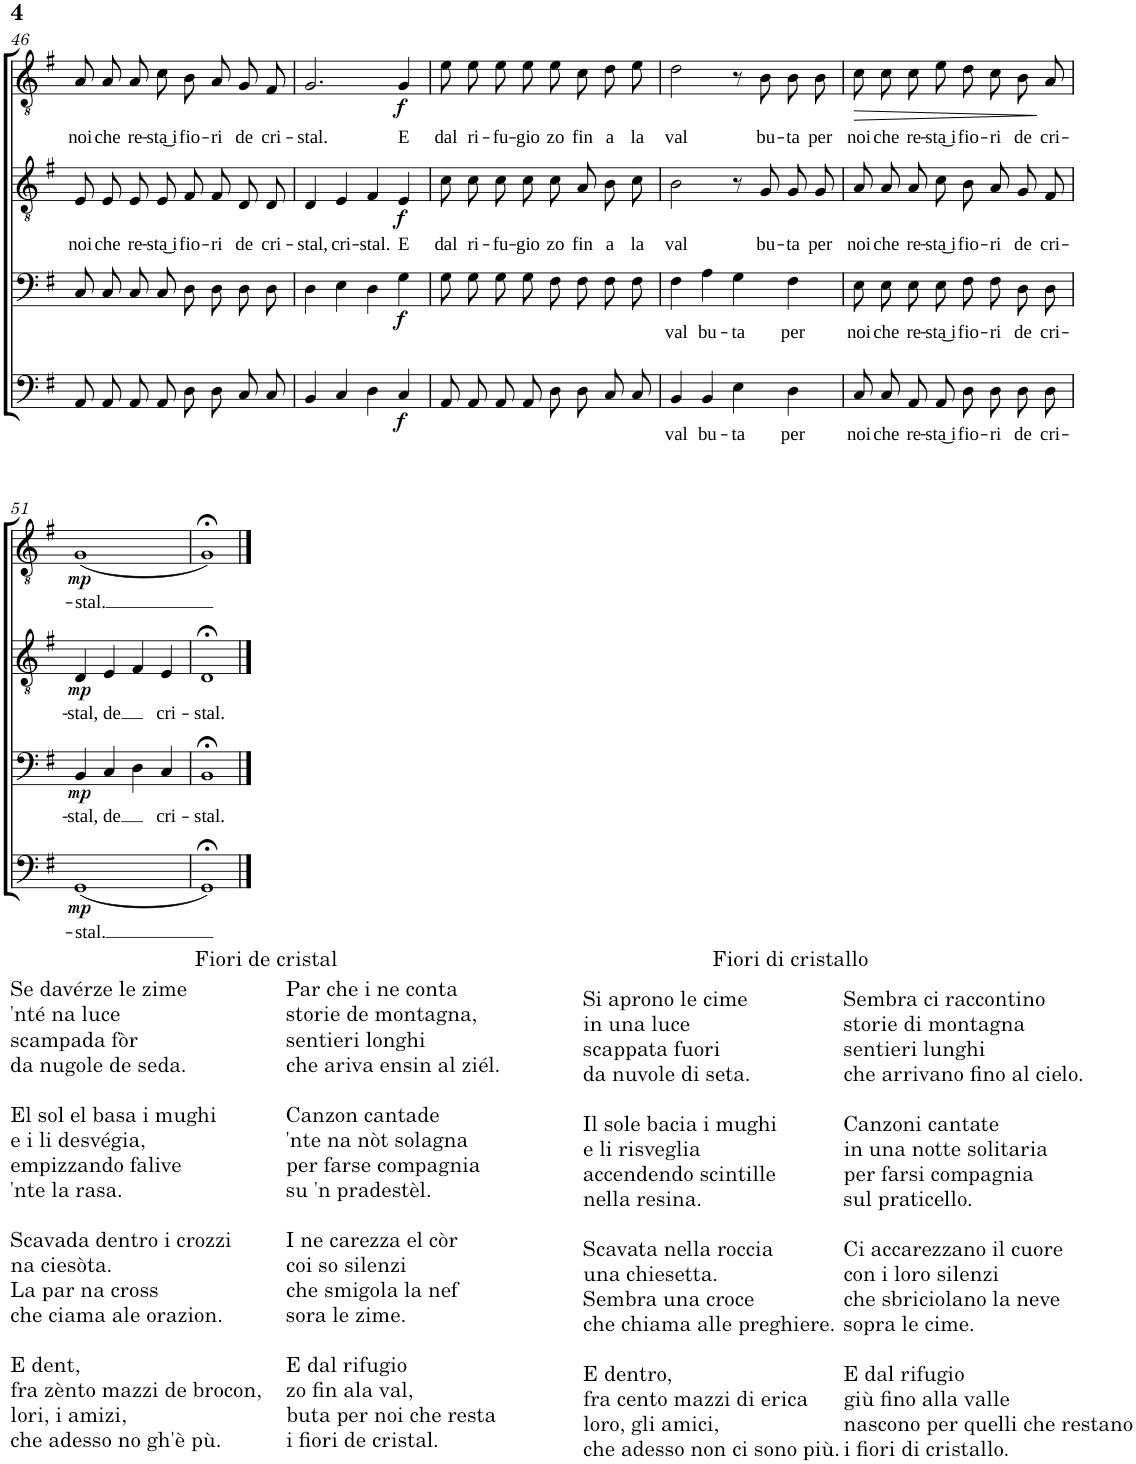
**kern	**text	**dynam	**kern	**text	**dynam	**kern	**text	**dynam	**kern	**text	**dynam
*part4	*part4	*part4	*part3	*part3	*part3	*part2	*part2	*part2	*part1	*part1	*part1
*staff4	*staff4	*staff4	*staff3	*staff3	*staff3	*staff2	*staff2	*staff2	*staff1	*staff1	*staff1
*I"Bass	*	*	*I"Baritone	*	*	*I"Tenor	*	*	*I"Tenor	*	*
!!LO:PB:g=z
*clefF4	*	*	*clefF4	*	*	*clefGv2	*	*	*clefGv2	*	*
*k[f#]	*	*	*k[f#]	*	*	*k[f#]	*	*	*k[f#]	*	*
*M4/4	*	*	*M4/4	*	*	*M4/4	*	*	*M4/4	*	*
*met(c)	*	*	*met(c)	*	*	*met(c)	*	*	*met(c)	*	*
=46	=46	=46	=46	=46	=46	=46	=46	=46	=46	=46	=46
!	!	!	!	!	!	!	!LO:LY:b	!	!	!LO:LY:b	!
8AA/L	.	.	8C/L	.	.	8E/L	noi	.	8A/L	noi	.
!	!	!	!	!	!	!	!LO:LY:b	!	!	!LO:LY:b	!
8AA/J	.	.	8C/J	.	.	8E/J	che	.	8A/J	che	.
!	!	!	!	!	!	!	!LO:LY:b	!	!	!LO:LY:b	!
8AA/L	.	.	8C/L	.	.	8E/L	re-	.	8A\L	re-	.
!	!	!	!	!	!	!	!LO:LY:b	!	!	!LO:LY:b	!
8AA/J	.	.	8C/J	.	.	8E/J	-sta͜ i	.	8c\J	-sta͜ i	.
!	!	!	!	!	!	!	!LO:LY:b	!	!	!LO:LY:b	!
8D\L	.	.	8D\L	.	.	8F#/L	fio-	.	8B/L	fio-	.
!	!	!	!	!	!	!	!LO:LY:b	!	!	!LO:LY:b	!
8D\J	.	.	8D\J	.	.	8F#/J	-ri	.	8A/J	-ri	.
!	!	!	!	!	!	!	!LO:LY:b	!	!	!LO:LY:b	!
8C/L	.	.	8D\L	.	.	8D/L	de	.	8G/L	de	.
!	!	!	!	!	!	!	!LO:LY:b	!	!	!LO:LY:b	!
8C/J	.	.	8D\J	.	.	8D/J	cri-	.	8F#/J	cri-	.
=47	=47	=47	=47	=47	=47	=47	=47	=47	=47	=47	=47
!	!	!	!	!	!	!	!LO:LY:b	!	!	!LO:LY:b	!
4BB/	.	.	4D\	.	.	4D/	-stal,	.	2.G/	-stal.	.
!	!	!	!	!	!	!	!LO:LY:b	!	!	!	!
4C/	.	.	4E\	.	.	4E/	cri-	.	.	.	.
!	!	!	!	!	!	!	!LO:LY:b	!	!	!	!
4D\	.	.	4D\	.	.	4F#/	-stal.	.	.	.	.
!	!	!LO:DY:b	!	!	!LO:DY:b	!	!LO:LY:b	!LO:DY:b	!	!LO:LY:b	!LO:DY:b
4C/	.	f	4G\	.	f	4E/	E	f	4G/	E	f
=48	=48	=48	=48	=48	=48	=48	=48	=48	=48	=48	=48
!	!	!	!	!	!	!	!LO:LY:b	!	!	!LO:LY:b	!
8AA/L	.	.	8G\L	.	.	8c\L	dal	.	8e\L	dal	.
!	!	!	!	!	!	!	!LO:LY:b	!	!	!LO:LY:b	!
8AA/J	.	.	8G\J	.	.	8c\J	ri-	.	8e\J	ri-	.
!	!	!	!	!	!	!	!LO:LY:b	!	!	!LO:LY:b	!
8AA/L	.	.	8G\L	.	.	8c\L	-fu-	.	8e\L	-fu-	.
!	!	!	!	!	!	!	!LO:LY:b	!	!	!LO:LY:b	!
8AA/J	.	.	8G\J	.	.	8c\J	-gio	.	8e\J	-gio	.
!	!	!	!	!	!	!	!LO:LY:b	!	!	!LO:LY:b	!
8D\L	.	.	8F#\L	.	.	8c\L	zo	.	8e\L	zo	.
!	!	!	!	!	!	!	!LO:LY:b	!	!	!LO:LY:b	!
8D\J	.	.	8F#\J	.	.	8A\J	fin	.	8c\J	fin	.
!	!	!	!	!	!	!	!LO:LY:b	!	!	!LO:LY:b	!
8C/L	.	.	8F#\L	.	.	8B\L	a	.	8d\L	a	.
!	!	!	!	!	!	!	!LO:LY:b	!	!	!LO:LY:b	!
8C/J	.	.	8F#\J	.	.	8c\J	la	.	8e\J	la	.
=49	=49	=49	=49	=49	=49	=49	=49	=49	=49	=49	=49
!	!LO:LY:b	!	!	!LO:LY:b	!	!	!LO:LY:b	!	!	!LO:LY:b	!
4BB/	val	.	4F#\	val	.	2B\	val	.	2d\	val	.
!	!LO:LY:b	!	!	!LO:LY:b	!	!	!	!	!	!	!
4BB/	bu-	.	4A\	bu-	.	.	.	.	.	.	.
!	!LO:LY:b	!	!	!LO:LY:b	!	!	!	!	!	!	!
4E\	-ta	.	4G\	-ta	.	8r	.	.	8r	.	.
!	!	!	!	!	!	!	!LO:LY:b	!	!	!LO:LY:b	!
.	.	.	.	.	.	8G/	bu-	.	8B\	bu-	.
!	!LO:LY:b	!	!	!LO:LY:b	!	!	!LO:LY:b	!	!	!LO:LY:b	!
4D\	per	.	4F#\	per	.	8G/L	-ta	.	8B\L	-ta	.
!	!	!	!	!	!	!	!LO:LY:b	!	!	!LO:LY:b	!
.	.	.	.	.	.	8G/J	per	.	8B\J	per	.
=50	=50	=50	=50	=50	=50	=50	=50	=50	=50	=50	=50
!	!LO:LY:b	!	!	!LO:LY:b	!	!	!LO:LY:b	!	!	!LO:LY:b	!LO:HP:b
8C/L	noi	.	8E\L	noi	.	8A/L	noi	.	8c\L	noi	>
!	!LO:LY:b	!	!	!LO:LY:b	!	!	!LO:LY:b	!	!	!LO:LY:b	!
8C/J	che	.	8E\J	che	.	8A/J	che	.	8c\J	che	.
!	!LO:LY:b	!	!	!LO:LY:b	!	!	!LO:LY:b	!	!	!LO:LY:b	!
8AA/L	re-	.	8E\L	re-	.	8A\L	re-	.	8c\L	re-	.
!	!LO:LY:b	!	!	!LO:LY:b	!	!	!LO:LY:b	!	!	!LO:LY:b	!
8AA/J	-sta͜ i	.	8E\J	-sta͜ i	.	8c\J	-sta͜ i	.	8e\J	-sta͜ i	.
!	!LO:LY:b	!	!	!LO:LY:b	!	!	!LO:LY:b	!	!	!LO:LY:b	!
8D\L	fio-	.	8F#\L	fio-	.	8B/L	fio-	.	8d\L	fio-	.
!	!LO:LY:b	!	!	!LO:LY:b	!	!	!LO:LY:b	!	!	!LO:LY:b	!
8D\J	-ri	.	8F#\J	-ri	.	8A/J	-ri	.	8c\J	-ri	.
!	!LO:LY:b	!	!	!LO:LY:b	!	!	!LO:LY:b	!	!	!LO:LY:b	!
8D\L	de	.	8D\L	de	.	8G/L	de	.	8B/L	de	.
!	!LO:LY:b	!	!	!LO:LY:b	!	!	!LO:LY:b	!	!	!LO:LY:b	!
8D\J	cri-	.	8D\J	cri-	.	8F#/J	cri-	.	8A/J	cri-	]
!!LO:LB:g=z
=51	=51	=51	=51	=51	=51	=51	=51	=51	=51	=51	=51
!	!LO:LY:b	!LO:DY:b	!	!LO:LY:b	!LO:DY:b	!	!LO:LY:b	!LO:DY:b	!	!LO:LY:b	!LO:DY:b
(1GG	-stal.	mp	4BB/	-stal,	mp	4D/	-stal,	mp	(1G	-stal.	mp
!	!	!	!	!LO:LY:b	!	!	!LO:LY:b	!	!	!	!
.	.	.	4C/	de	.	4E/	de	.	.	.	.
.	.	.	4D\	.	.	4F#/	.	.	.	.	.
!	!	!	!	!LO:LY:b	!	!	!LO:LY:b	!	!	!	!
.	.	.	4C/	cri-	.	4E/	cri-	.	.	.	.
=52	=52	=52	=52	=52	=52	=52	=52	=52	=52	=52	=52
!	!	!	!	!LO:LY:b	!	!	!LO:LY:b	!	!	!	!
1GG;<)	.	.	1BB;<	-stal.	.	1D;<	-stal.	.	1G;<)	.	.
==	==	==	==	==	==	==	==	==	==	==	==
*-	*-	*-	*-	*-	*-	*-	*-	*-	*-	*-	*-
